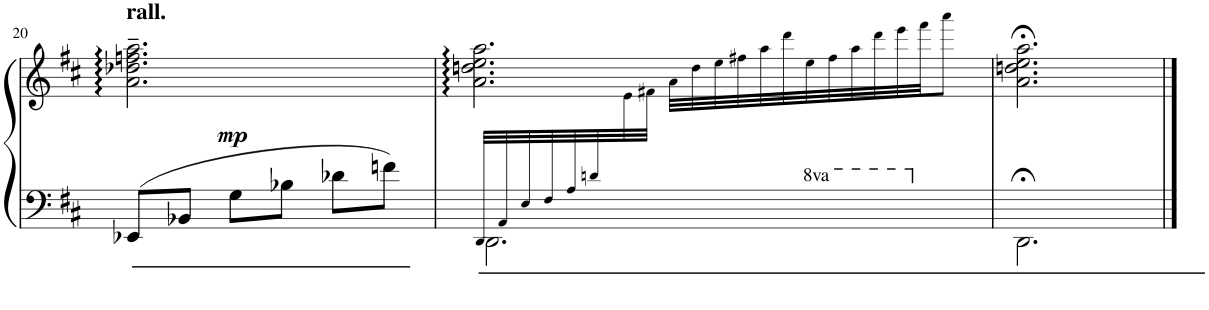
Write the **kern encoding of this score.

**kern	**kern	**dynam
*part1	*part1	*part1
*staff2	*staff1	*staff1/2
*I"Piano	*	*
*I'Pno	*	*
!!LO:PB:g=z
*clefF4	*clefG2	*
*k[f#c#]	*k[f#c#]	*
*M3/4	*M3/4	*
=20	=20	=20
!	!LO:TX:a:B:t=rall.	!
!	!	!LO:DY:b
8EE-X/L	2.a\~ 2.dd-X\~ 2.ffn\~ 2.aa\~	mp
8BB-X/J	.	.
8G\L	.	.
8B-X\J	.	.
8d-X\L	.	.
8fn\J	.	.
=21	=21	=21
*^	*^	*
!	!	!LO:TX:a:t=͡	!	!
2.DD\	32DD!/LLL	2.a\ 2.ddn\ 2.ee\ 2.aa\	8.ryy	.
.	32AA!/	.	.	.
.	32E!/	.	.	.
.	32F#!/	.	.	.
.	32A!/	.	.	.
.	32dn!/	.	.	.
.	2ryy	.	32e!\	.
.	.	.	32f#X!\JJJ	.
.	.	.	32a!\LLL	.
.	.	.	32dd!\	.
.	.	.	32ee!\	.
.	.	.	32ff#X!\	.
.	.	.	32aa!\	.
.	.	.	32ddd!\	.
.	.	.	32eee!\	.
.	.	.	32fff#!\	.
.	.	.	32aaa!\	.
.	.	.	32dddd!\	.
.	.	.	32eeee!\	.
.	.	.	32ffff#!\JJ	.
.	.	.	8aaaa!\J	.
.	16ryy	.	.	.
*v	*v	*	*	*
*	*v	*v	*
=22	=22	=22
2.DD;<\	2.a\;< 2.ddn\;< 2.ee\;< 2.aa\;<	.
==	==	==
*-	*-	*-
